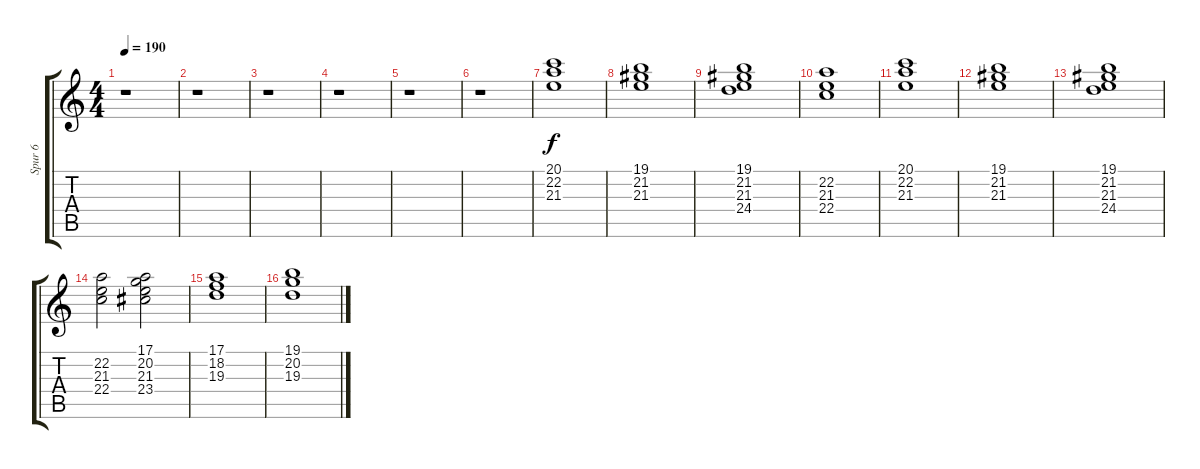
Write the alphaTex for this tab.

\track ("Spur 6" "Spur 6") {instrument drawbarorgan}
\staff {score tabs}
\tuning (E4 B3 G3 D3 A2 E2) {hide}
\ts (4 4)
\tempo 190
\clef g2
\ks c
r.1{dy f} |
r.1 |
r.1 |
r.1 |
r.1 |
r.1 |
(20.1 22.2 21.3).1 |
(19.1 21.2 21.3).1 |
(19.1 21.2 21.3 24.4).1 |
(22.2 21.3 22.4).1 |
(20.1 22.2 21.3).1 |
(19.1 21.2 21.3).1 |
(19.1 21.2 21.3 24.4).1 |
(22.2 21.3 22.4).2 (17.1 20.2 21.3 23.4).2 |
(17.1 18.2 19.3).1 |
(19.1 20.2 19.3).1
